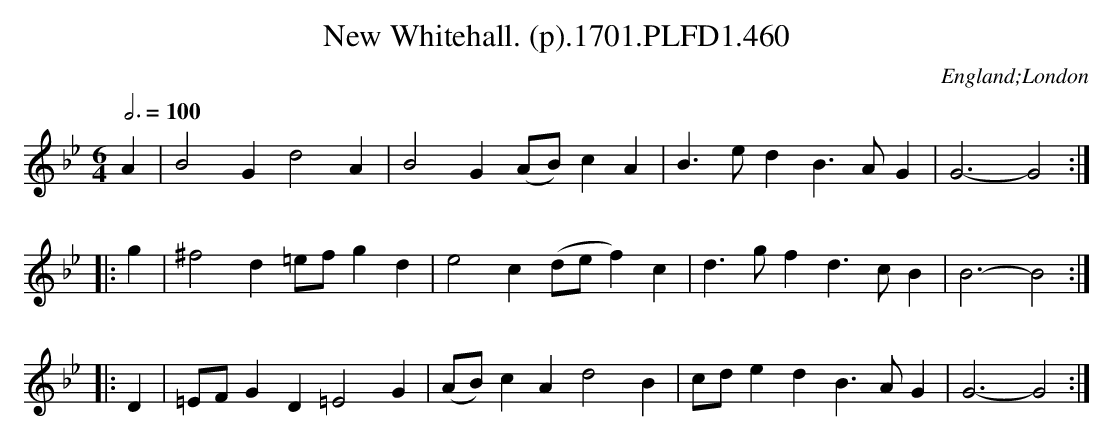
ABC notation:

X:1
T:New Whitehall. (p).1701.PLFD1.460
M:6/4
L:1/4
Q:3/4=100
O:England;London
K:Bb
A|B2Gd2A|B2G(A/B/)cA|B>edB>AG|G3-G2:|
|:g|^f2d=e/f/gd|e2c(d/e/f)c|d>gfd>cB|B3-B2:|
|:D|=E/F/GD=E2G|(A/B/)cAd2B|c/d/edB>AG|G3-G2:|
